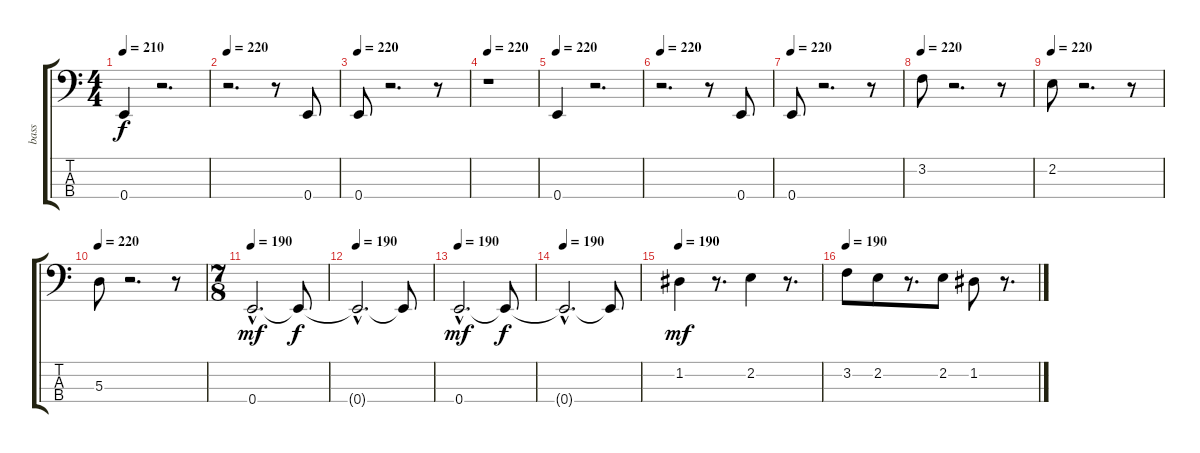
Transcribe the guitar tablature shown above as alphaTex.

\track ("bass" "bass") {instrument electricbassfinger}
\staff {score tabs}
\tuning (G2 D2 A1 E1) {hide}
\ts (4 4)
\tempo 210
\tempo 220
\tempo 210
\clef f4
\ks c
0.4.4{dy f instrument electricbassfinger} r.2{d} |
\tempo 220
r.2{d} r.8 0.4.8 |
\tempo 220
0.4.8 r.2{d} r.8 |
\tempo 220
r.1 |
\tempo 220
0.4.4 r.2{d} |
\tempo 220
r.2{d} r.8 0.4.8 |
\tempo 220
0.4.8 r.2{d} r.8 |
\tempo 220
3.2.8 r.2{d} r.8 |
\tempo 220
2.2.8 r.2{d} r.8 |
\tempo 220
5.3.8 r.2{d} r.8 |
\ts (7 8)
\tempo 190
0.4{hac}.2{d dy mf} 0.4{t}.8{dy f} |
\tempo 190
0.4{hac t}.2{d} 0.4{t}.8 |
\tempo 190
0.4{hac}.2{d dy mf} 0.4{t}.8{dy f} |
\tempo 190
0.4{hac t}.2{d} 0.4{t}.8 |
\tempo 190
1.2.4{dy mf} r.8{d} 2.2.4 r.8{d} |
\tempo 190
3.2.8 2.2.8 r.8{d} 2.2.8 1.2.8 r.8{d}
